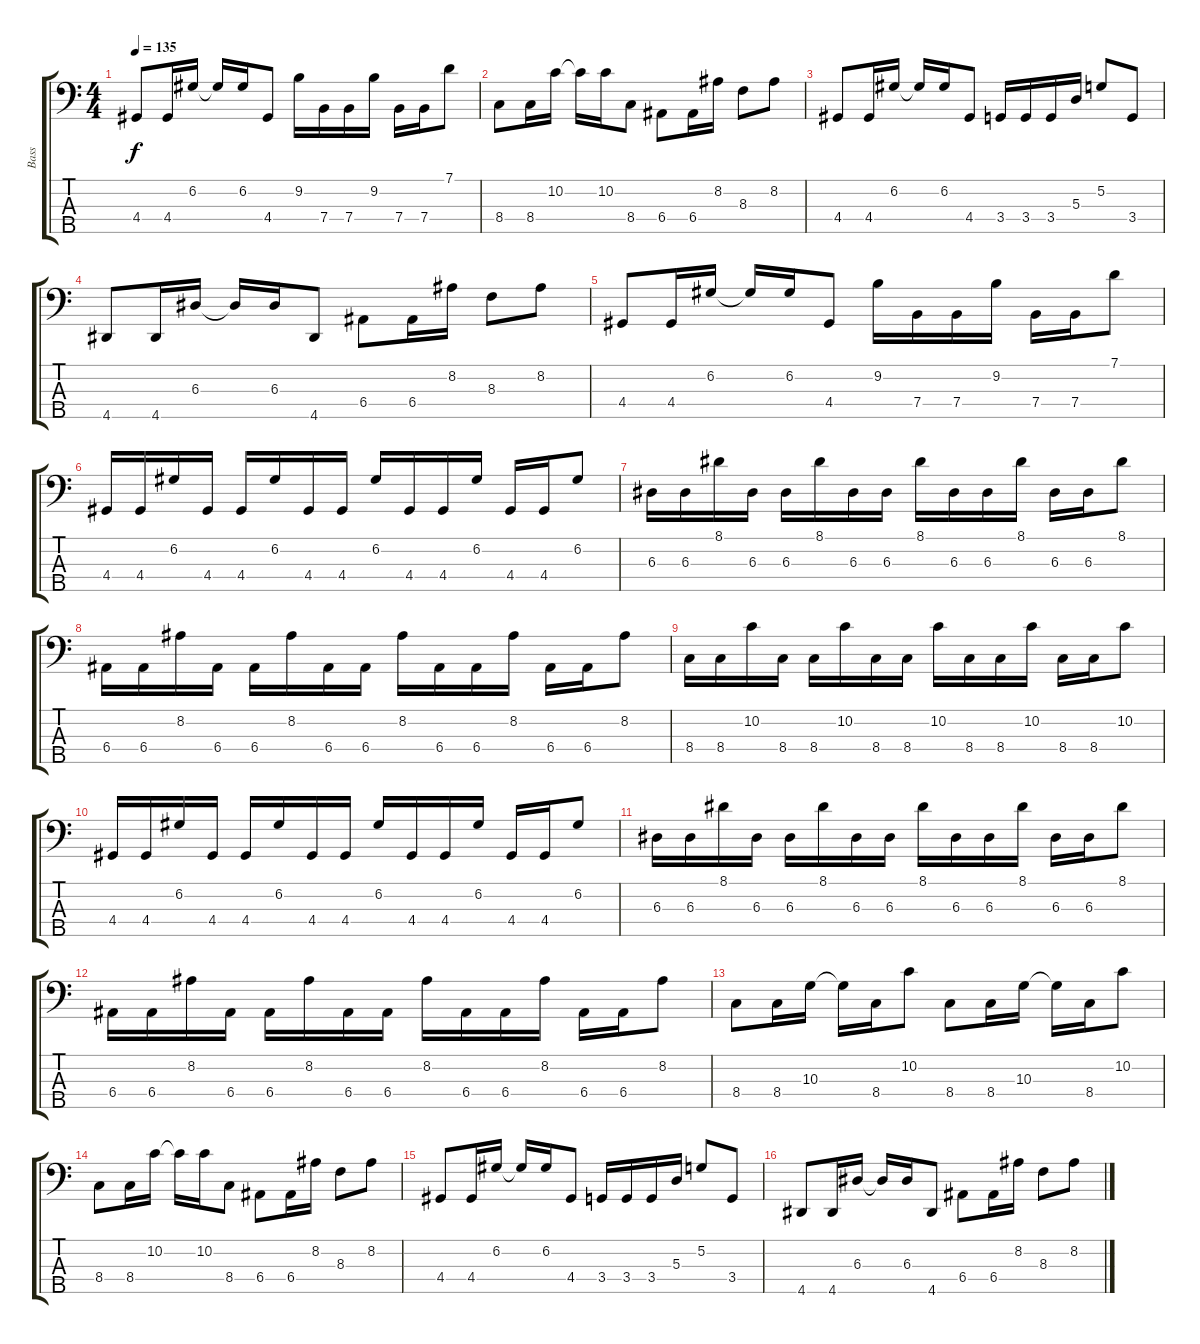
\track ("Bass" "Bass") {instrument electricbassfinger}
\staff {score tabs}
\tuning (G2 D2 A1 E1 B0) {hide}
\ts (4 4)
\tempo 135
\clef f4
\ks c
4.4.8{dy f} 4.4.16 6.2.16 6.2{t}.16 6.2.16 4.4.8 9.2.16 7.4.16 7.4.16 9.2.16 7.4.16 7.4.16 7.1.8 |
8.4.8 8.4.16 10.2.16 10.2{t}.16 10.2.16 8.4.8 6.4.8 6.4.16 8.2.16 8.3.8 8.2.8 |
4.4.8 4.4.16 6.2.16 6.2{t}.16 6.2.16 4.4.8 3.4.16 3.4.16 3.4.16 5.3.16 5.2.8 3.4.8 |
4.5.8 4.5.16 6.3.16 6.3{t}.16 6.3.16 4.5.8 6.4.8 6.4.16 8.2.16 8.3.8 8.2.8 |
4.4.8 4.4.16 6.2.16 6.2{t}.16 6.2.16 4.4.8 9.2.16 7.4.16 7.4.16 9.2.16 7.4.16 7.4.16 7.1.8 |
4.4.16 4.4.16 6.2.16 4.4.16 4.4.16 6.2.16 4.4.16 4.4.16 6.2.16 4.4.16 4.4.16 6.2.16 4.4.16 4.4.16 6.2.8 |
6.3.16 6.3.16 8.1.16 6.3.16 6.3.16 8.1.16 6.3.16 6.3.16 8.1.16 6.3.16 6.3.16 8.1.16 6.3.16 6.3.16 8.1.8 |
6.4.16 6.4.16 8.2.16 6.4.16 6.4.16 8.2.16 6.4.16 6.4.16 8.2.16 6.4.16 6.4.16 8.2.16 6.4.16 6.4.16 8.2.8 |
8.4.16 8.4.16 10.2.16 8.4.16 8.4.16 10.2.16 8.4.16 8.4.16 10.2.16 8.4.16 8.4.16 10.2.16 8.4.16 8.4.16 10.2.8 |
4.4.16 4.4.16 6.2.16 4.4.16 4.4.16 6.2.16 4.4.16 4.4.16 6.2.16 4.4.16 4.4.16 6.2.16 4.4.16 4.4.16 6.2.8 |
6.3.16 6.3.16 8.1.16 6.3.16 6.3.16 8.1.16 6.3.16 6.3.16 8.1.16 6.3.16 6.3.16 8.1.16 6.3.16 6.3.16 8.1.8 |
6.4.16 6.4.16 8.2.16 6.4.16 6.4.16 8.2.16 6.4.16 6.4.16 8.2.16 6.4.16 6.4.16 8.2.16 6.4.16 6.4.16 8.2.8 |
8.4.8 8.4.16 10.3.16 10.3{t}.16 8.4.16 10.2.8 8.4.8 8.4.16 10.3.16 10.3{t}.16 8.4.16 10.2.8 |
8.4.8 8.4.16 10.2.16 10.2{t}.16 10.2.16 8.4.8 6.4.8 6.4.16 8.2.16 8.3.8 8.2.8 |
4.4.8 4.4.16 6.2.16 6.2{t}.16 6.2.16 4.4.8 3.4.16 3.4.16 3.4.16 5.3.16 5.2.8 3.4.8 |
4.5.8 4.5.16 6.3.16 6.3{t}.16 6.3.16 4.5.8 6.4.8 6.4.16 8.2.16 8.3.8 8.2.8
